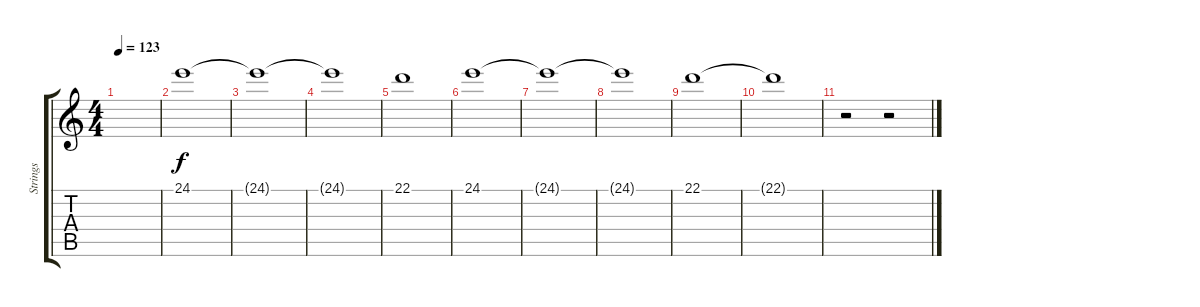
\track ("Strings" "Strings") {instrument synthstrings1}
\staff {score tabs}
\tuning (E4 B3 G3 D3 A2 E2) {hide}
\ts (4 4)
\tempo 123
\clef g2
\ks c
|
24.1.1{volume 7 balance 0} |
24.1{t}.1 |
24.1{t}.1 |
22.1.1 |
24.1.1 |
24.1{t}.1 |
24.1{t}.1 |
22.1.1{volume 3} |
22.1{t}.1 |
r.2 r.2{volume 13 balance 8}
